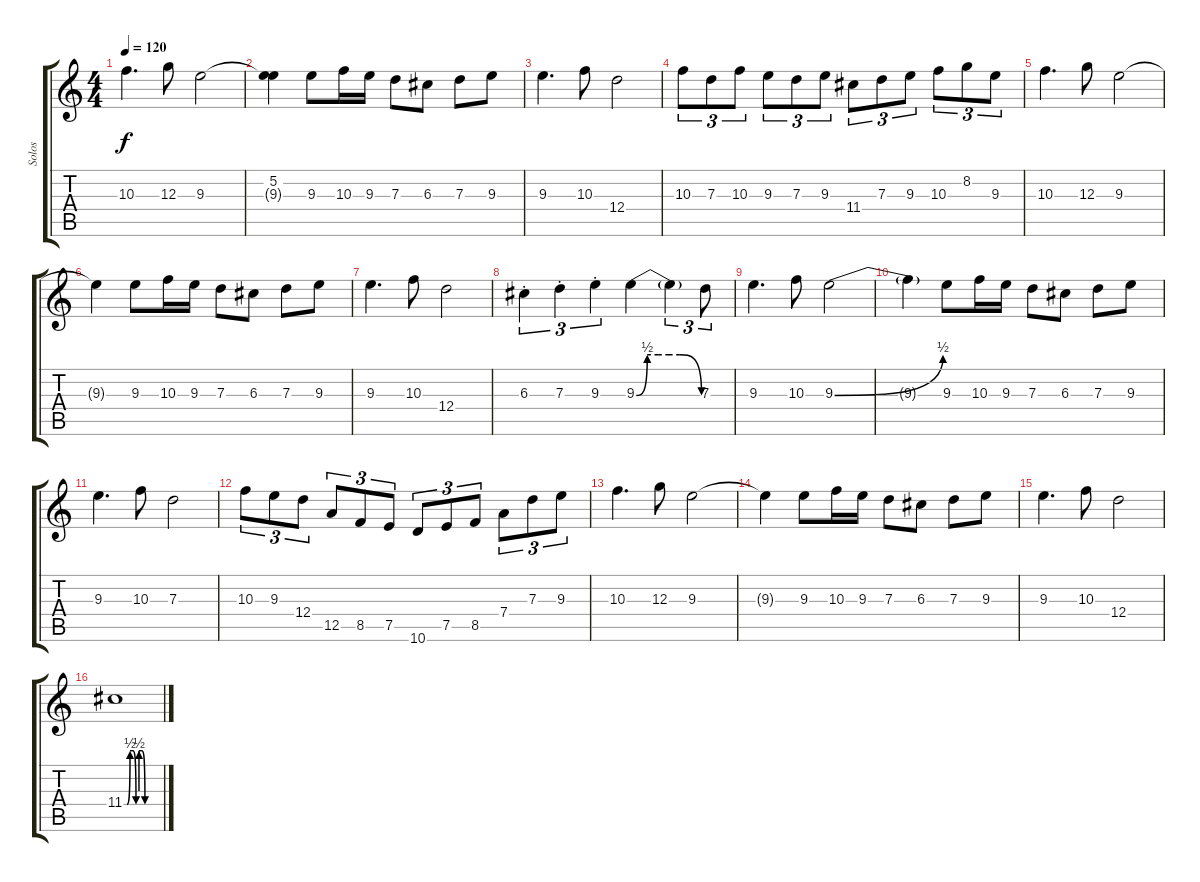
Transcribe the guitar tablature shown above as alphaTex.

\track ("Solos" "Solos") {instrument distortionguitar}
\staff {score tabs}
\tuning (E4 B3 G3 D3 A2 E2) {hide}
\ts (4 4)
\tempo 120
\clef g2
\ks c
10.3.4{d dy f} 12.3.8 9.3.2 |
(5.2 9.3{t}).4 9.3.8 10.3.16 9.3.16 7.3.8 6.3.8 7.3.8 9.3.8 |
9.3.4{d} 10.3.8 12.4.2 |
10.3.8{tu (3 2)} 7.3.8{tu (3 2)} 10.3.8{tu (3 2)} 9.3.8{tu (3 2)} 7.3.8{tu (3 2)} 9.3.8{tu (3 2)} 11.4.8{tu (3 2)} 7.3.8{tu (3 2)} 9.3.8{tu (3 2)} 10.3.8{tu (3 2)} 8.2.8{tu (3 2)} 9.3.8{tu (3 2)} |
10.3.4{d} 12.3.8 9.3.2 |
9.3{t}.4 9.3.8 10.3.16 9.3.16 7.3.8 6.3.8 7.3.8 9.3.8 |
9.3.4{d} 10.3.8 12.4.2 |
6.3{st}.4{tu (3 2)} 7.3{st}.4{tu (3 2)} 9.3{st}.4{tu (3 2)} 9.3{be (custom 0 0 10 2 20 2 30 2 40 2 60 0)}.4 9.3{t}.4{tu (3 2)} 7.3.8{tu (3 2)} |
9.3.4{d} 10.3.8 9.3{be (bend 0 0 60 2)}.2 |
9.3{t}.4 9.3.8 10.3.16 9.3.16 7.3.8 6.3.8 7.3.8 9.3.8 |
9.3.4{d} 10.3.8 7.3.2 |
10.3.8{tu (3 2)} 9.3.8{tu (3 2)} 12.4.8{tu (3 2)} 12.5.8{tu (3 2)} 8.5.8{tu (3 2)} 7.5.8{tu (3 2)} 10.6.8{tu (3 2)} 7.5.8{tu (3 2)} 8.5.8{tu (3 2)} 7.4.8{tu (3 2)} 7.3.8{tu (3 2)} 9.3.8{tu (3 2)} |
10.3.4{d} 12.3.8 9.3.2 |
9.3{t}.4 9.3.8 10.3.16 9.3.16 7.3.8 6.3.8 7.3.8 9.3.8 |
9.3.4{d} 10.3.8 12.4.2 |
11.4{be (custom 0 0 5 0 10 2 15 2 15 2 20 0 25 0 25 2 30 2 30 2 35 0 40 0 60 0 60 0)}.1
